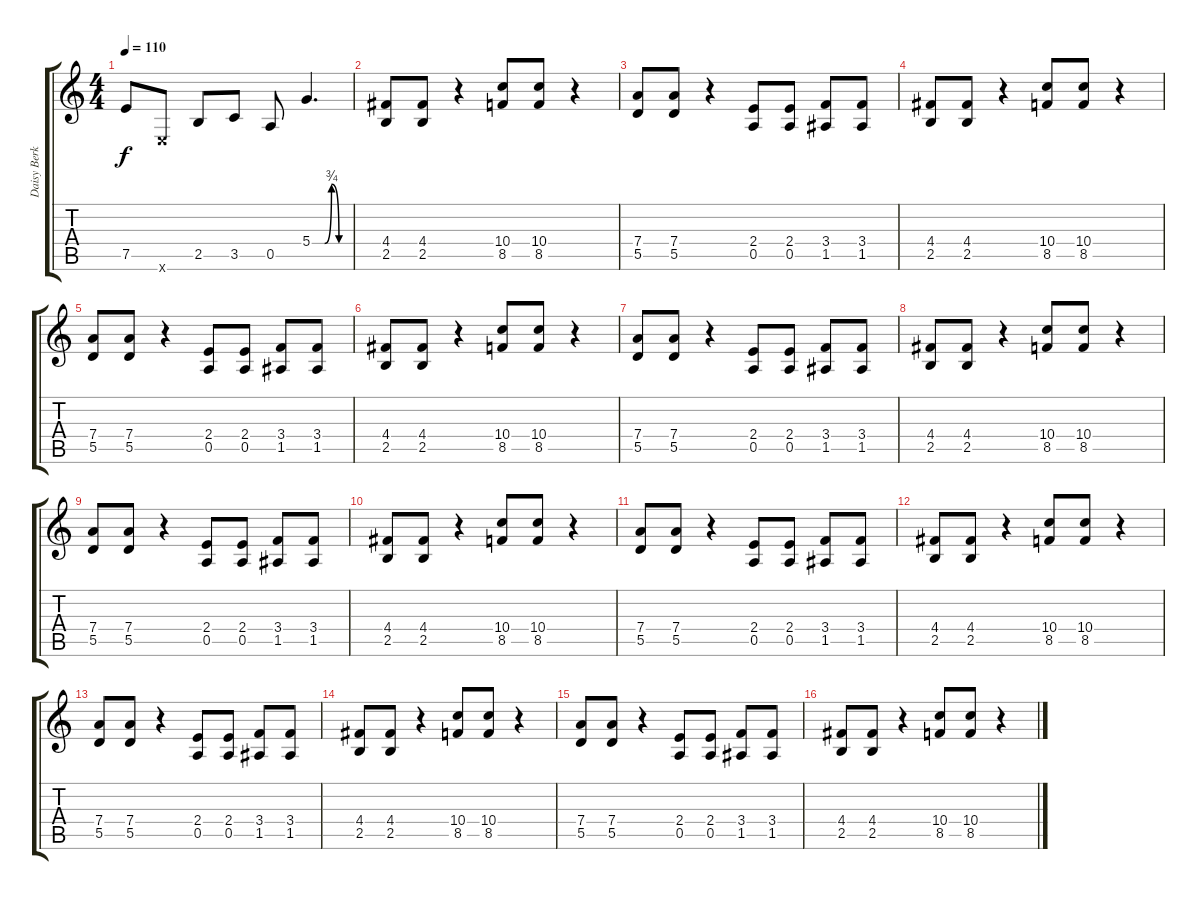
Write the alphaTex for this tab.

\track ("Daisy Berkovitz" "Daisy Berk") {instrument distortionguitar}
\staff {score tabs}
\tuning (E4 B3 G3 D3 A2 E2) {hide}
\ts (4 4)
\tempo 110
\clef g2
\ks c
7.5.8{dy f} 0.6{x}.8 2.5.8 3.5.8 0.5.8 5.4{be (custom 0 0 20 0 31 3 43 0 52 0 54 0 60 0)}.4{d} |
(4.4 2.5).8 (4.4 2.5).8 r.4 (10.4 8.5).8 (10.4 8.5).8 r.4 |
(7.4 5.5).8 (7.4 5.5).8 r.4 (2.4 0.5).8 (2.4 0.5).8 (3.4 1.5).8 (3.4 1.5).8 |
(4.4 2.5).8 (4.4 2.5).8 r.4 (10.4 8.5).8 (10.4 8.5).8 r.4 |
(7.4 5.5).8 (7.4 5.5).8 r.4 (2.4 0.5).8 (2.4 0.5).8 (3.4 1.5).8 (3.4 1.5).8 |
(4.4 2.5).8 (4.4 2.5).8 r.4 (10.4 8.5).8 (10.4 8.5).8 r.4 |
(7.4 5.5).8 (7.4 5.5).8 r.4 (2.4 0.5).8 (2.4 0.5).8 (3.4 1.5).8 (3.4 1.5).8 |
(4.4 2.5).8 (4.4 2.5).8 r.4 (10.4 8.5).8 (10.4 8.5).8 r.4 |
(7.4 5.5).8 (7.4 5.5).8 r.4 (2.4 0.5).8 (2.4 0.5).8 (3.4 1.5).8 (3.4 1.5).8 |
(4.4 2.5).8 (4.4 2.5).8 r.4 (10.4 8.5).8 (10.4 8.5).8 r.4 |
(7.4 5.5).8 (7.4 5.5).8 r.4 (2.4 0.5).8 (2.4 0.5).8 (3.4 1.5).8 (3.4 1.5).8 |
(4.4 2.5).8 (4.4 2.5).8 r.4 (10.4 8.5).8 (10.4 8.5).8 r.4 |
(7.4 5.5).8 (7.4 5.5).8 r.4 (2.4 0.5).8 (2.4 0.5).8 (3.4 1.5).8 (3.4 1.5).8 |
(4.4 2.5).8 (4.4 2.5).8 r.4 (10.4 8.5).8 (10.4 8.5).8 r.4 |
(7.4 5.5).8 (7.4 5.5).8 r.4 (2.4 0.5).8 (2.4 0.5).8 (3.4 1.5).8 (3.4 1.5).8 |
(4.4 2.5).8 (4.4 2.5).8 r.4 (10.4 8.5).8 (10.4 8.5).8 r.4
